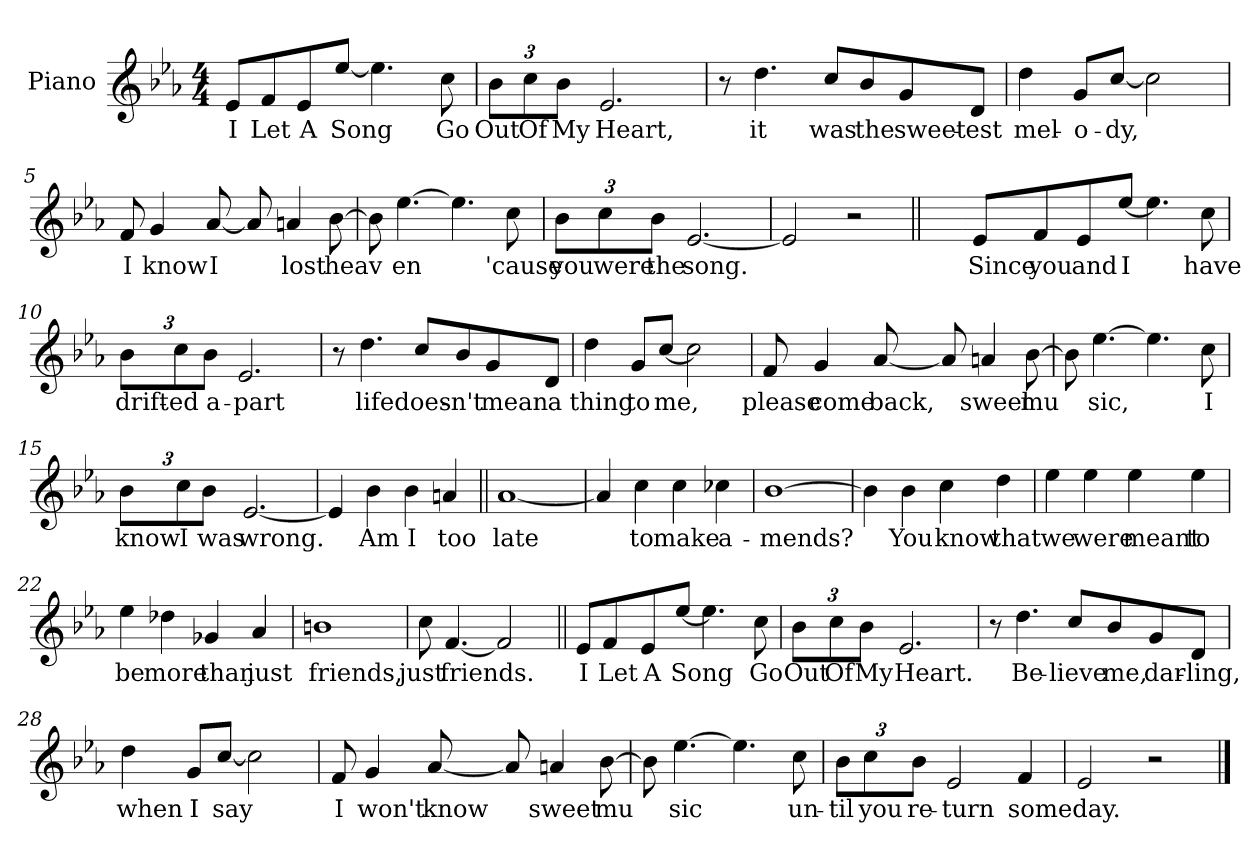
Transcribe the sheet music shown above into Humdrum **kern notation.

**kern	**text
*part1	*part1
*staff1	*staff1
*I"Piano	*
*I'Pno.	*
*clefG2	*
*k[b-e-a-]	*
*M4/4	*
=1	=1
!	!LO:LY:b
8e-/L	I
!	!LO:LY:b
8f/	Let
!	!LO:LY:b
8e-/	A
!	!LO:LY:b
[8ee-/J	Song
4.ee-\]	.
!	!LO:LY:b
8cc\	Go
=2	=2
*Xbrackettup	*
!	!LO:LY:b
12b-\L	Out
!	!LO:LY:b
12cc\	Of
!	!LO:LY:b
12b-\J	My
!	!LO:LY:b
2.e-/	Heart,
=3	=3
8r	.
!	!LO:LY:b
4.dd\	it
!	!LO:LY:b
8cc/L	was
!	!LO:LY:b
8b-/	the
!	!LO:LY:b
8g/	sweet-
!	!LO:LY:b
8d/J	-est
=4	=4
!	!LO:LY:b
4dd\	mel-
!	!LO:LY:b
8g/L	-o-
!	!LO:LY:b
[8cc/J	-dy,
2cc\]	.
!!LO:LB:g=z
=5	=5
!	!LO:LY:b
8f/	I
!	!LO:LY:b
4g/	know
!	!LO:LY:b
[8a-/	I
8a-/]	.
!	!LO:LY:b
4an/	lost
!	!LO:LY:b
[8b-\	-heav
=6	=6
8b-\]	.
!	!LO:LY:b
[4.ee-\	en
4.ee-\]	.
!	!LO:LY:b
8cc\	'cause
=7	=7
!	!LO:LY:b
12b-\L	you
!	!LO:LY:b
12cc\	were
!	!LO:LY:b
12b-\J	the
!	!LO:LY:b
[2.e-/	song.
=8	=8
2e-/]	.
2r	.
!!LO:LB:g=z
=9||	=9||
!	!LO:LY:b
8e-/L	Since
!	!LO:LY:b
8f/	you
!	!LO:LY:b
8e-/	and
!	!LO:LY:b
[8ee-/J	I
4.ee-\]	.
!	!LO:LY:b
8cc\	have
=10	=10
!	!LO:LY:b
12b-\L	drift-
!	!LO:LY:b
12cc\	-ed
!	!LO:LY:b
12b-\J	a-
!	!LO:LY:b
2.e-/	-part
=11	=11
8r	.
!	!LO:LY:b
4.dd\	life
!	!LO:LY:b
8cc/L	does-
!	!LO:LY:b
8b-/	-n't
!	!LO:LY:b
8g/	mean
!	!LO:LY:b
8d/J	a
=12	=12
!	!LO:LY:b
4dd\	thing
!	!LO:LY:b
8g/L	to
!	!LO:LY:b
[8cc/J	me,
2cc\]	.
!!LO:LB:g=z
=13	=13
!	!LO:LY:b
8f/	please
!	!LO:LY:b
4g/	come
!	!LO:LY:b
[8a-/	back,
8a-/]	.
!	!LO:LY:b
4an/	sweel
!	!LO:LY:b
[8b-\	-mu
=14	=14
8b-\]	.
!	!LO:LY:b
[4.ee-\	sic,
4.ee-\]	.
!	!LO:LY:b
8cc\	I
=15	=15
!	!LO:LY:b
12b-\L	know
!	!LO:LY:b
12cc\	I
!	!LO:LY:b
12b-\J	was
!	!LO:LY:b
[2.e-/	wrong.
=16	=16
4e-/]	.
!	!LO:LY:b
4b-\	Am
!	!LO:LY:b
4b-\	I
!	!LO:LY:b
4an/	too
!!LO:LB:g=z
=17||	=17||
!	!LO:LY:b
[1a-	late
=18	=18
4a-/]	.
!	!LO:LY:b
4cc\	to
!	!LO:LY:b
4cc\	make
!	!LO:LY:b
4cc-X\	a-
=19	=19
!	!LO:LY:b
[1b-	-mends?
=20	=20
4b-\]	.
!	!LO:LY:b
4b-\	You
!	!LO:LY:b
4cc\	know
!	!LO:LY:b
4dd\	that
!!LO:LB:g=z
=21	=21
!	!LO:LY:b
4ee-\	we
!	!LO:LY:b
4ee-\	were
!	!LO:LY:b
4ee-\	meant
!	!LO:LY:b
4ee-\	to
=22	=22
!	!LO:LY:b
4ee-\	be
!	!LO:LY:b
4dd-X\	more
!	!LO:LY:b
4g-X/	than
!	!LO:LY:b
4a-/	just
=23	=23
!	!LO:LY:b
1bn	friends,
=24	=24
!	!LO:LY:b
8cc\	just
!	!LO:LY:b
[4.f/	friends.
2f/]	.
!!LO:LB:g=z
=25||	=25||
!	!LO:LY:b
8e-/L	I
!	!LO:LY:b
8f/	Let
!	!LO:LY:b
8e-/	A
!	!LO:LY:b
[8ee-/J	Song
4.ee-\]	.
!	!LO:LY:b
8cc\	Go
=26	=26
!	!LO:LY:b
12b-\L	Out
!	!LO:LY:b
12cc\	Of
!	!LO:LY:b
12b-\J	My
!	!LO:LY:b
2.e-/	Heart.
=27	=27
8r	.
!	!LO:LY:b
4.dd\	Be-
!	!LO:LY:b
8cc/L	-lieve
!	!LO:LY:b
8b-/	me,
!	!LO:LY:b
8g/	dar-
!	!LO:LY:b
8d/J	-ling,
=28	=28
!	!LO:LY:b
4dd\	when
!	!LO:LY:b
8g/L	I
!	!LO:LY:b
[8cc/J	say
2cc\]	.
!!LO:LB:g=z
=29	=29
!	!LO:LY:b
8f/	I
!	!LO:LY:b
4g/	won't
!	!LO:LY:b
[8a-/	know
8a-/]	.
!	!LO:LY:b
4an/	sweet
!	!LO:LY:b
[8b-\	-mu
=30	=30
8b-\]	.
!	!LO:LY:b
[4.ee-\	sic
4.ee-\]	.
!	!LO:LY:b
8cc\	un-
=31	=31
!	!LO:LY:b
12b-\L	-til
!	!LO:LY:b
12cc\	you
!	!LO:LY:b
12b-\J	re-
!	!LO:LY:b
2e-/	-turn
!	!LO:LY:b
4f/	some
=32	=32
!	!LO:LY:b
2e-/	day.
2r	.
==	==
*-	*-
